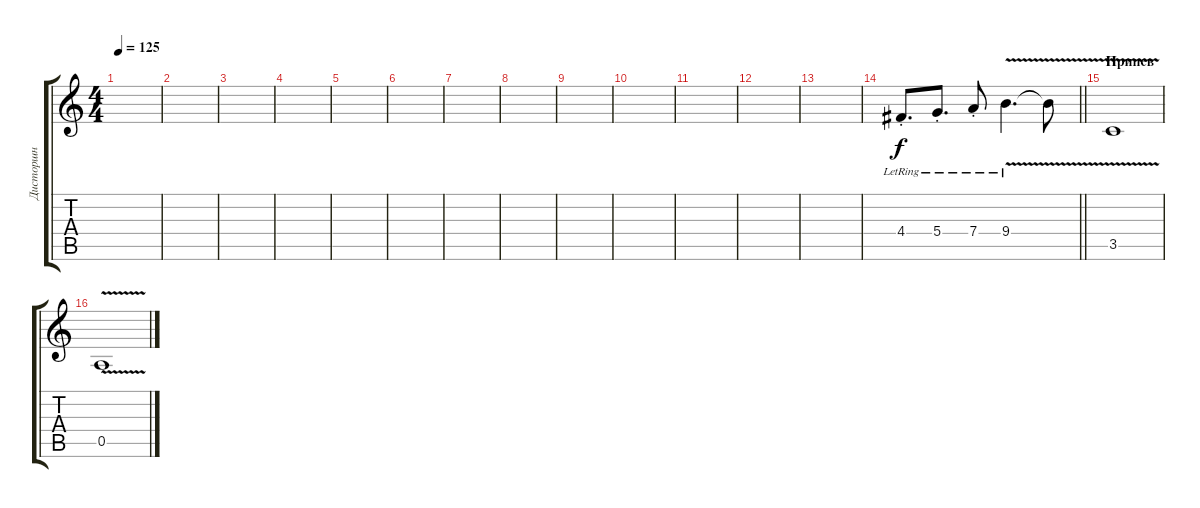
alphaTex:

\track ("Дисторшн" "Дисторшн") {instrument distortionguitar}
\staff {score tabs}
\tuning (E4 B3 G3 D3 A2 E2) {hide}
\ts (4 4)
\tempo 125
\clef g2
\ks c
|
|
|
|
|
|
|
|
|
|
|
|
|
\barLineRight lightlight
4.4{st lr}.8{d volume 9 instrument acousticguitarsteel} 5.4{st lr}.8{d} 7.4{st lr}.8 9.4{v lr}.4{d} 9.4{t}.8 |
\section ("" "Припев")
3.5{v}.1{volume 8 instrument distortionguitar} |
0.5{v}.1{volume 8 instrument distortionguitar}
